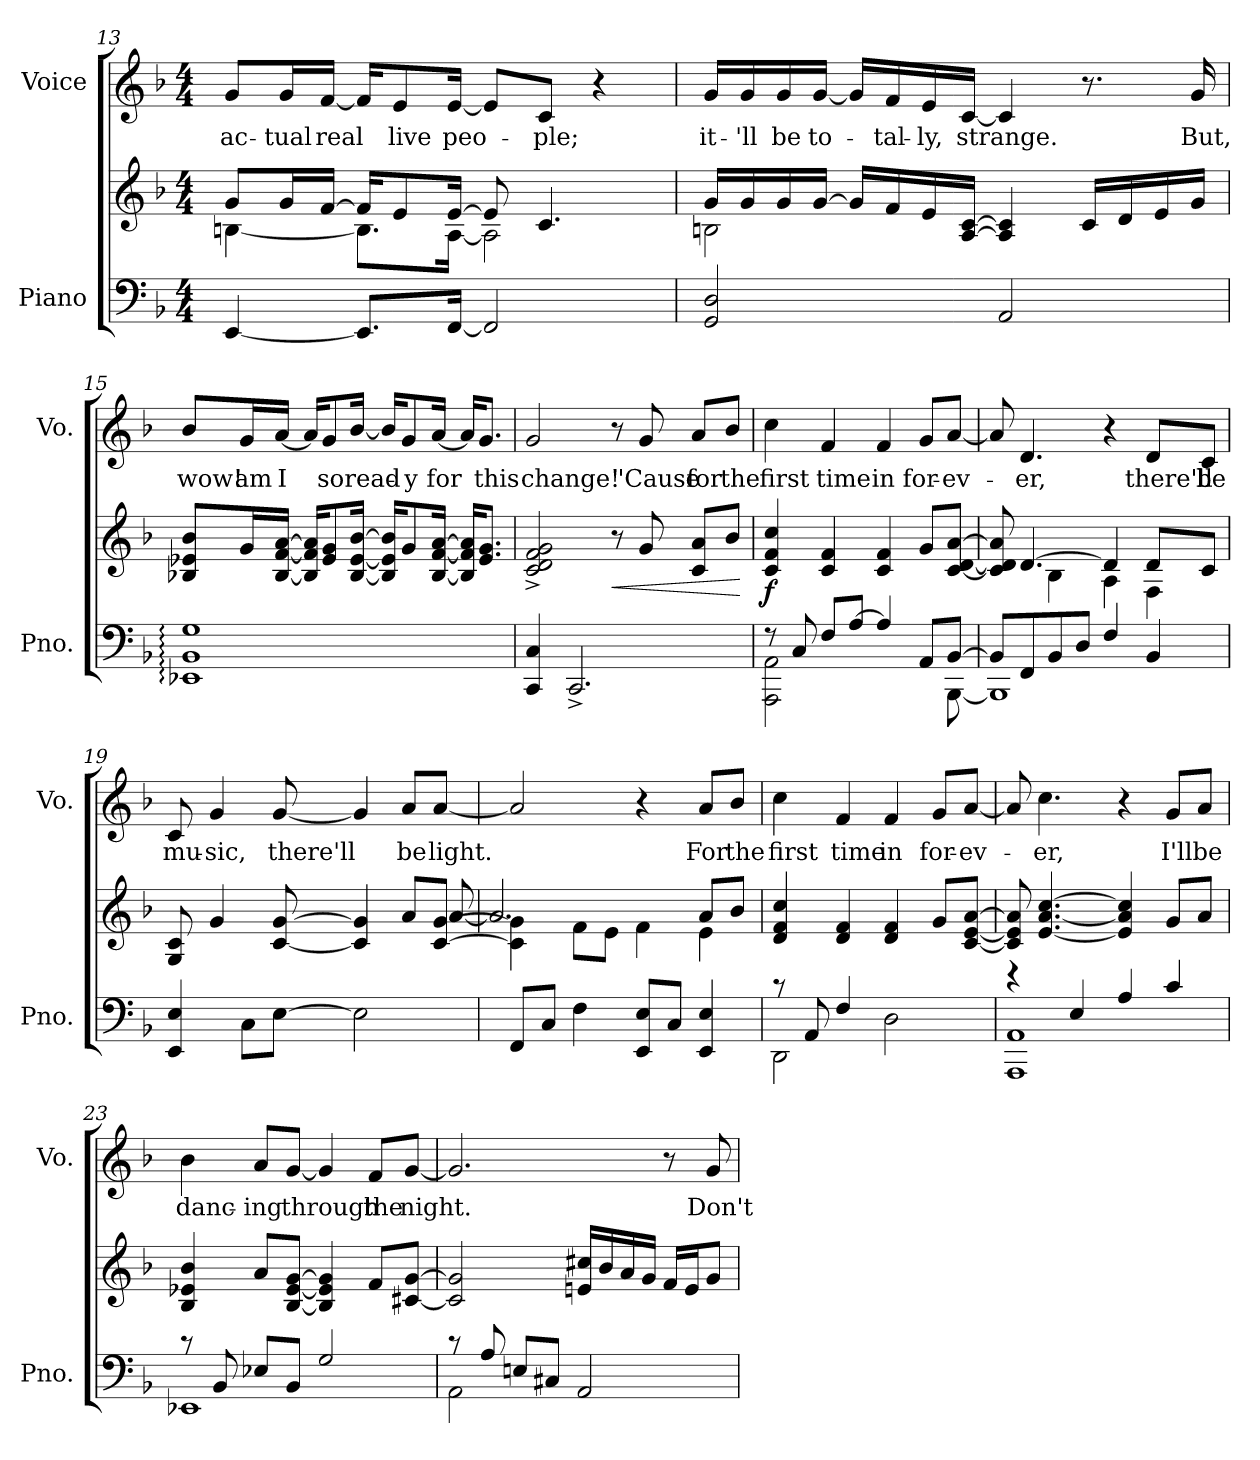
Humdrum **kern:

**kern	**kern	**dynam	**kern	**text
*part2	*part2	*part2	*part1	*part1
*staff3	*staff2	*staff2/3	*staff1	*staff1
*I"Piano	*	*	*I"Voice	*
*I'Pno.	*	*	*I'Vo.	*
*clefF4	*clefG2	*	*clefG2	*
*k[b-]	*k[b-]	*	*k[b-]	*
*M4/4	*M4/4	*	*M4/4	*
=13	=13	=13	=13	=13
*	*^	*	*	*
!	!	!	!	!	!LO:LY:b
[4EE/	8g/L	[4Bn\	.	8g/L	ac-
!	!	!	!	!	!LO:LY:b
.	16g/L	.	.	16g/L	tual
!	!	!	!	!	!LO:LY:b
.	[16f/JJ	.	.	[16f/JJ	real
8.EE/L]	16f/KL]	8.B\L]	.	16f/KL]	.
!	!	!	!	!	!LO:LY:b
.	8e/	.	.	8e/	live
!	!	!	!	!	!LO:LY:b
[16FF/Jk	[16e/Jk	[16A\Jk	.	[16e/Jk	peo-
2FF/]	8e/]	2A\]	.	8e/L]	.
!	!	!	!	!	!LO:LY:b
.	4.c/	.	.	8c/J	-ple;
.	.	.	.	4r	.
!!LO:LB:g=z
=14	=14	=14	=14	=14	=14
!	!	!	!	!	!LO:LY:b
2GG/ 2D/	16g/LL	2Bn\	.	16g/LL	it-
!	!	!	!	!	!LO:LY:b
.	16g/	.	.	16g/	-'ll
!	!	!	!	!	!LO:LY:b
.	16g/	.	.	16g/	be
!	!	!	!	!	!LO:LY:b
.	[16g/JJ	.	.	[16g/JJ	to-
.	16g/LL]	.	.	16g/LL]	.
!	!	!	!	!	!LO:LY:b
.	16f/	.	.	16f/	-tal-
!	!	!	!	!	!LO:LY:b
.	16e/	.	.	16e/	-ly,
!	!	!	!	!	!LO:LY:b
.	[16A/ [16c/JJ	.	.	[16c/JJ	strange.
2AA/	4A/] 4c/]	2ryy	.	4c/]	.
.	16c/LL	.	.	8.r	.
.	16d/	.	.	.	.
.	16e/	.	.	.	.
!	!	!	!	!	!LO:LY:b
.	16g/JJ	.	.	16g/	But,
*	*v	*v	*	*	*
=15	=15	=15	=15	=15
!	!	!	!	!LO:LY:b
1EE-X: 1BB-: 1G:	8B-X/ 8e-X/ 8b-/L	.	8b-/L	wow!
!	!	!	!	!LO:LY:b
.	16g/L	.	16g/L	am
!	!	!	!	!LO:LY:b
.	[16B-/ [16f/ [16a/JJ	.	[16a/JJ	I
.	16B-/] 16f/] 16a/]KL	.	16a/KL]	.
!	!	!	!	!LO:LY:b
.	8e-/ 8g/	.	8g/	so
!	!	!	!	!LO:LY:b
.	[16B-/ [16e-/ [16b-/Jk	.	[16b-/Jk	read-
.	16B-/] 16e-/] 16b-/]KL	.	16b-/KL]	.
!	!	!	!	!LO:LY:b
.	8g/	.	8g/	y
!	!	!	!	!LO:LY:b
.	[16B-/ [16f/ [16a/Jk	.	[16a/Jk	for
.	16B-/] 16f/] 16a/]KL	.	16a/KL]	.
!	!	!	!	!LO:LY:b
.	8.e-/ 8.g/J	.	8.g/J	this
!!LO:LB:g=z
=16	=16	=16	=16	=16
!	!	!	!	!LO:LY:b
4CC/ 4C/	2c/^ 2d/^ 2f/^ 2g/^	.	2g/	change!
2.CC^/	.	.	.	.
!	!	!LO:HP:b	!	!
.	8r	<	8r	.
!	!	!	!	!LO:LY:b
.	8g/	.	8g/	'Cause
!	!	!	!	!LO:LY:b
.	8c/ 8a/L	.	8a/L	for
!	!	!	!	!LO:LY:b
.	8b-/J	.	8b-/J	the
.	.	[	.	.
=17	=17	=17	=17	=17
*^	*	*	*	*
!	!	!	!LO:DY:b	!	!LO:LY:b
8r	2AAA\ 2AA\	4c/ 4f/ 4cc/	f	4cc\	first
8C/	.	.	.	.	.
!	!	!	!	!	!LO:LY:b
8F/L	.	4c/ 4f/	.	4f/	time
[8A/J	.	.	.	.	.
!	!	!	!	!	!LO:LY:b
4A/]	4.ryy	4c/ 4f/	.	4f/	in
!	!	!	!	!	!LO:LY:b
8AA/L	.	8g/L	.	8g/L	for-
!	!	!	!	!	!LO:LY:b
[8BB-/J	[8BBB-\	[8c/ [8d/ [8a/J	.	[8a/J	-ev-
=18	=18	=18	=18	=18	=18
*	*	*^	*	*	*
8BB-/L]	1BBB-]	8c/] 8d/] 8a/]	4ryy	.	8a/]	.
!	!	!	!	!	!	!LO:LY:b
8FF/	.	[4.d/	.	.	4.d/	-er,
8BB-/	.	.	4B-\	.	.	.
8D/J	.	.	.	.	.	.
4F/	.	4d/]	4A\	.	4r	.
!	!	!	!	!	!	!LO:LY:b
4BB-/	.	8d/L	4F\	.	8d/L	there'll
!	!	!	!	!	!	!LO:LY:b
.	.	8c/J	.	.	8c/J	be
*v	*v	*	*	*	*	*
!!LO:LB:g=z
=19	=19	=19	=19	=19	=19
!	!	!	!	!	!LO:LY:b
4EE/ 4E/	8G/ 8c/	2..ryy	.	8c/	mu-
!	!	!	!	!	!LO:LY:b
.	4g/	.	.	4g/	-sic,
8C\L	.	.	.	.	.
!	!	!	!	!	!LO:LY:b
[8E\J	[8c/ [8g/	.	.	[8g/	there'll
2E\]	4c/] 4g/]	.	.	4g/]	.
!	!	!	!	!	!LO:LY:b
.	8a/L	.	.	8a/L	be
!	!	!	!	!	!LO:LY:b
.	[8c/ [8g/J	[8a/	.	[8a/J	light.
=20	=20	=20	=20	=20	=20
8FF/L	4c\] 4g\]	2.a/]	.	2a/]	.
8C/J	.	.	.	.	.
4F\	8f\L	.	.	.	.
.	8e\J	.	.	.	.
8EE/ 8E/L	4f\	.	.	4r	.
8C/J	.	.	.	.	.
!	!	!	!	!	!LO:LY:b
4EE/ 4E/	8a/L	4e\	.	8a/L	For
!	!	!	!	!	!LO:LY:b
.	8b-/J	.	.	8b-/J	the
*	*v	*v	*	*	*
=21	=21	=21	=21	=21
*^	*	*	*	*
!	!	!	!	!	!LO:LY:b
2DD\	8rc	4d/ 4f/ 4cc/	.	4cc\	first
.	8AA/	.	.	.	.
!	!	!	!	!	!LO:LY:b
.	4F/	4d/ 4f/	.	4f/	time
!	!	!	!	!	!LO:LY:b
2D\	2ryy	4d/ 4f/	.	4f/	in
!	!	!	!	!	!LO:LY:b
.	.	8g/L	.	8g/L	for-
!	!	!	!	!	!LO:LY:b
.	.	[8c/ [8e/ [8a/J	.	[8a/J	-ev-
=22	=22	=22	=22	=22	=22
1AAA 1AA	4re	8c/] 8e/] 8a/]	.	8a/]	.
!	!	!	!	!	!LO:LY:b
.	.	[4.e/ [4.a/ [4.cc/	.	4.cc\	-er,
.	4E/	.	.	.	.
.	4A/	4e/] 4a/] 4cc/]	.	4r	.
!	!	!	!	!	!LO:LY:b
.	4c/	8g/L	.	8g/L	I'll
!	!	!	!	!	!LO:LY:b
.	.	8a/J	.	8a/J	be
!!LO:PB:g=z
=23	=23	=23	=23	=23	=23
!	!	!	!	!	!LO:LY:b
1EE-X	8rc	4B-/ 4e-X/ 4b-/	.	4b-\	danc-
.	8BB-/	.	.	.	.
!	!	!	!	!	!LO:LY:b
.	8E-X/L	8a/L	.	8a/L	-ing
!	!	!	!	!	!LO:LY:b
.	8BB-/J	[8B-/ [8e-/ [8g/J	.	[8g/J	through
.	2G/	4B-/] 4e-/] 4g/]	.	4g/]	.
!	!	!	!	!	!LO:LY:b
.	.	8f/L	.	8f/L	the
!	!	!	!	!	!LO:LY:b
.	.	[8c#X/ [8g/J	.	[8g/J	night.
=24	=24	=24	=24	=24	=24
2AA\	8rc	2c#/] 2g/]	.	2.g/]	.
.	8A/	.	.	.	.
.	8En/L	.	.	.	.
.	8C#X/J	.	.	.	.
2AA/	2ryy	16en/ 16cc#X/LL	.	.	.
.	.	16b-/	.	.	.
.	.	16a/	.	.	.
.	.	16g/JJ	.	.	.
.	.	16f/LL	.	8r	.
.	.	16e/J	.	.	.
!	!	!	!	!	!LO:LY:b
.	.	8g/J	.	8g/	Don't
*v	*v	*	*	*	*
=	=	=	=	=
*-	*-	*-	*-	*-
